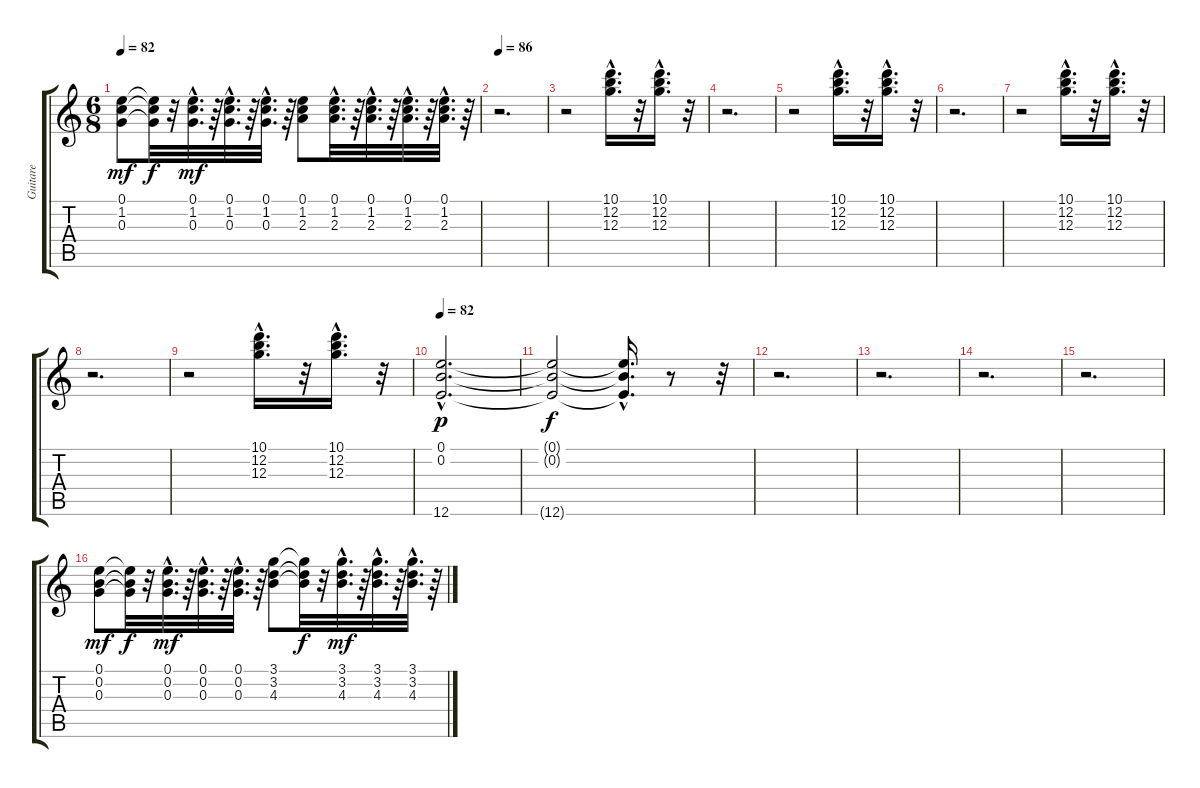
\track ("Guitare" "Guitare") {instrument acousticguitarnylon}
\staff {score tabs}
\tuning (E4 B3 G3 D3 A2 E2) {hide}
\ts (6 8)
\tempo 82
\clef g2
\ks c
(0.1 1.2 0.3).8{dy mf} (0.1{t} 1.2{t} 0.3{t}).32{dy f} r.32 (0.1{hac} 1.2{hac} 0.3{hac}).32{d dy mf} r.64 (0.1{hac} 1.2{hac} 0.3{hac}).32{d} r.64 (0.1{hac} 1.2{hac} 0.3{hac}).32{d} r.64 (0.1 1.2 2.3).8 (0.1{hac} 1.2{hac} 2.3{hac}).32{d} r.64 (0.1{hac} 1.2{hac} 2.3{hac}).32{d} r.64 (0.1{hac} 1.2{hac} 2.3{hac}).32{d} r.64 (0.1{hac} 1.2{hac} 2.3{hac}).32{d} r.64 |
\tempo 86
r.2{d} |
r.2 (10.1{hac} 12.2{hac} 12.3{hac}).16{d} r.32 (10.1{hac} 12.2{hac} 12.3{hac}).16{d} r.32 |
r.2{d} |
r.2 (10.1{hac} 12.2{hac} 12.3{hac}).16{d} r.32 (10.1{hac} 12.2{hac} 12.3{hac}).16{d} r.32 |
r.2{d} |
r.2 (10.1{hac} 12.2{hac} 12.3{hac}).16{d} r.32 (10.1{hac} 12.2{hac} 12.3{hac}).16{d} r.32 |
r.2{d} |
r.2 (10.1{hac} 12.2{hac} 12.3{hac}).16{d} r.32 (10.1{hac} 12.2{hac} 12.3{hac}).16{d} r.32 |
\tempo 82
(0.1{hac} 0.2{hac} 12.6{hac}).2{d dy p} |
(0.1{t} 0.2{t} 12.6{t}).2{dy f} (0.1{hac t} 0.2{hac t} 12.6{hac t}).16{d} r.8 r.32 |
r.2{d} |
r.2{d} |
r.2{d} |
r.2{d} |
(0.1 0.2 0.3).8{dy mf} (0.1{t} 0.2{t} 0.3{t}).32{dy f} r.32 (0.1{hac} 0.2{hac} 0.3{hac}).32{d dy mf} r.64 (0.1{hac} 0.2{hac} 0.3{hac}).32{d} r.64 (0.1{hac} 0.2{hac} 0.3{hac}).32{d} r.64 (3.1 3.2 4.3).8 (3.1{t} 3.2{t} 4.3{t}).32{dy f} r.32 (3.1{hac} 3.2{hac} 4.3{hac}).32{d dy mf} r.64 (3.1{hac} 3.2{hac} 4.3{hac}).32{d} r.64 (3.1{hac} 3.2{hac} 4.3{hac}).32{d} r.64
